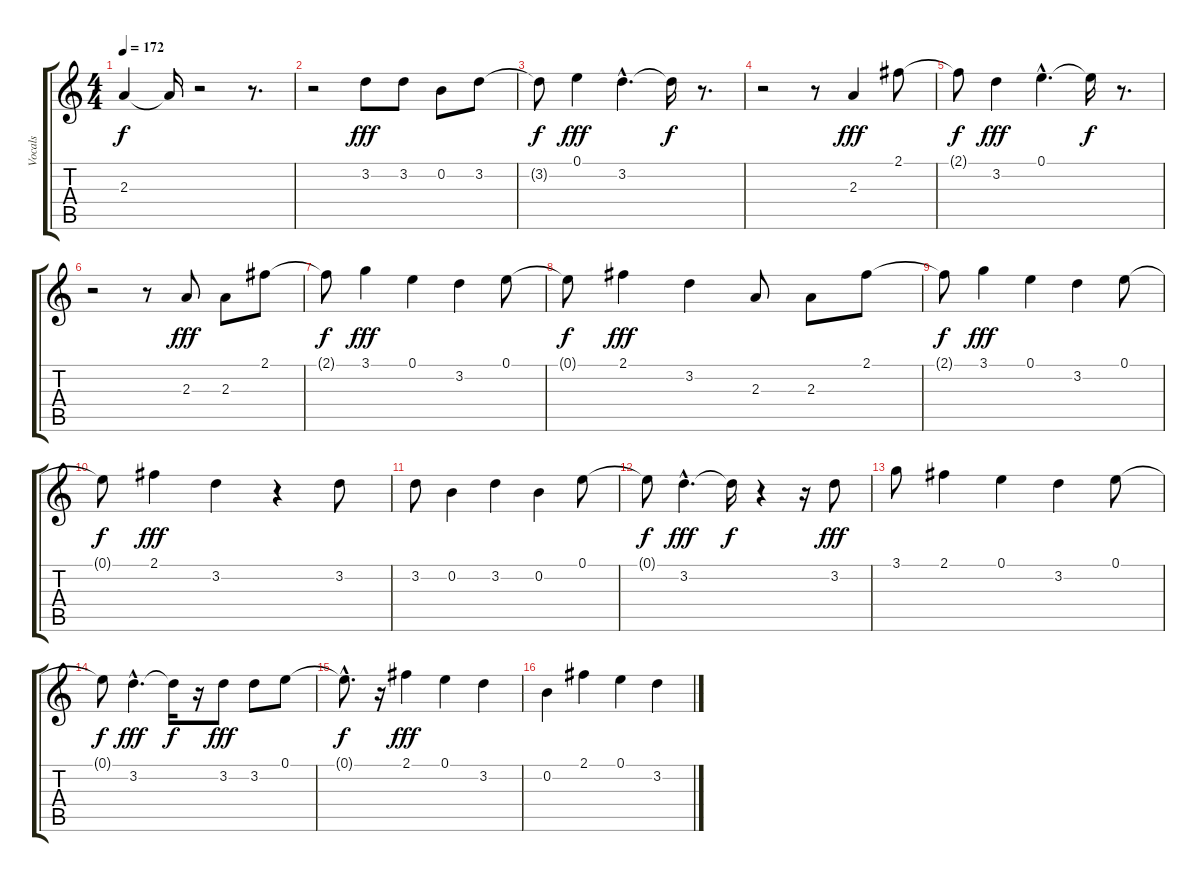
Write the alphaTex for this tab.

\track ("Vocals" "Vocals") {instrument fretlessbass}
\staff {score tabs}
\tuning (E4 B3 G3 D3 A2 E2) {hide}
\ts (4 4)
\tempo 172
\clef g2
\ks c
2.3{t}.4{dy f} 2.3{t}.16 r.2 r.8{d} |
r.2 3.2.8{dy fff} 3.2.8 0.2.8 3.2.8 |
3.2{t}.8{dy f} 0.1.4{dy fff} 3.2{hac}.4{d} 3.2{t}.16{dy f} r.8{d} |
r.2 r.8 2.3.4{dy fff} 2.1.8 |
2.1{t}.8{dy f} 3.2.4{dy fff} 0.1{hac}.4{d} 0.1{t}.16{dy f} r.8{d} |
r.2 r.8 2.3.8{dy fff} 2.3.8 2.1.8 |
2.1{t}.8{dy f} 3.1.4{dy fff} 0.1.4 3.2.4 0.1.8 |
0.1{t}.8{dy f} 2.1.4{dy fff} 3.2.4 2.3.8 2.3.8 2.1.8 |
2.1{t}.8{dy f} 3.1.4{dy fff} 0.1.4 3.2.4 0.1.8 |
0.1{t}.8{dy f} 2.1.4{dy fff} 3.2.4 r.4 3.2.8 |
3.2.8 0.2.4 3.2.4 0.2.4 0.1.8 |
0.1{t}.8{dy f} 3.2{hac}.4{d dy fff} 3.2{t}.16{dy f} r.4 r.16 3.2.8{dy fff} |
3.1.8 2.1.4 0.1.4 3.2.4 0.1.8 |
0.1{t}.8{dy f} 3.2{hac}.4{d dy fff} 3.2{t}.16{dy f} r.16 3.2.8{dy fff} 3.2.8 0.1.8 |
0.1{hac t}.8{d dy f} r.16 2.1.4{dy fff} 0.1.4 3.2.4 |
0.2.4 2.1.4 0.1.4 3.2.4
